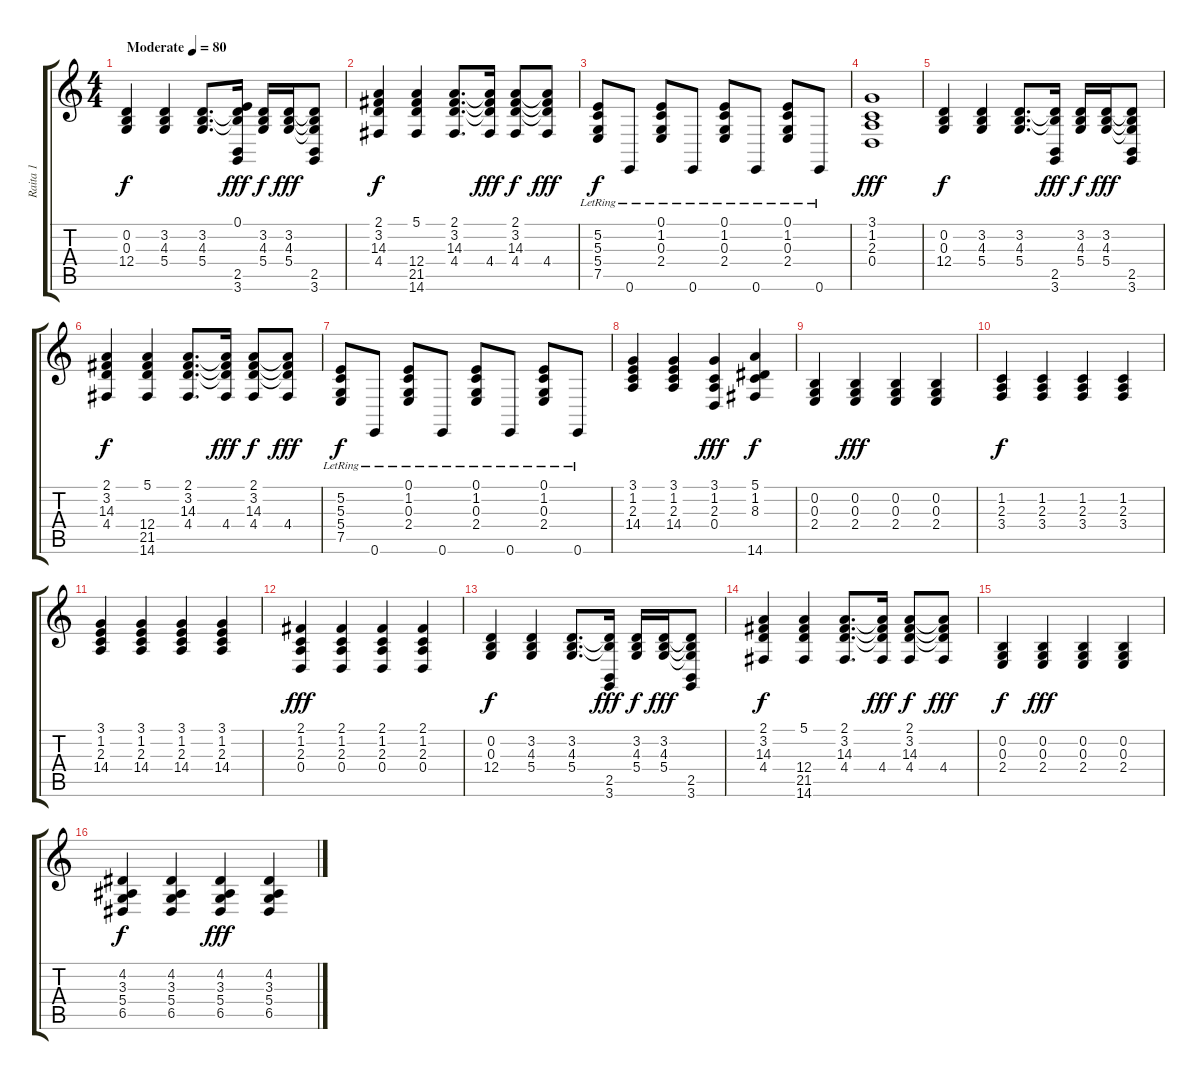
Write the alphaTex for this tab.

\track ("Raita 1" "Raita 1") {instrument acousticgrandpiano}
\staff {score tabs}
\tuning (E4 B3 G3 D3 A2 E2) {hide}
\ts (4 4)
\tempo (80 "Moderate")
\clef g2
\ks c
(0.2 0.3 12.4).4{dy f instrument acousticgrandpiano} (3.2 4.3 5.4).4 (3.2 4.3 5.4).8{d} (0.1 3.2{t} 4.3{t} 2.5 3.6).16{dy fff} (3.2 4.3 5.4).16{dy f} (3.2 4.3 5.4).16{dy fff} (3.2{t} 4.3{t} 5.4{t} 2.5 3.6).8 |
(2.1 3.2 14.3 4.4).4{dy f} (5.1 12.4 21.5 14.6).4 (2.1 3.2 14.3 4.4).8{d} (2.1{t} 3.2{t} 14.3{t} 4.4).16{dy fff} (2.1 3.2 14.3 4.4).8{dy f} (2.1{t} 3.2{t} 14.3{t} 4.4).8{dy fff} |
(5.2{lr} 5.3{lr} 5.4{lr} 7.5{lr}).8{dy f} 0.6{lr}.8 (0.1{lr} 1.2{lr} 0.3{lr} 2.4{lr}).8 0.6{lr}.8 (0.1{lr} 1.2{lr} 0.3{lr} 2.4{lr}).8 0.6{lr}.8 (0.1{lr} 1.2{lr} 0.3{lr} 2.4{lr}).8 0.6{lr}.8 |
(3.1 1.2 2.3 0.4).1{dy fff} |
(0.2 0.3 12.4).4{dy f} (3.2 4.3 5.4).4 (3.2 4.3 5.4).8{d} (3.2{t} 4.3{t} 2.5 3.6).16{dy fff} (3.2 4.3 5.4).16{dy f} (3.2 4.3 5.4).16{dy fff} (3.2{t} 4.3{t} 5.4{t} 2.5 3.6).8 |
(2.1 3.2 14.3 4.4).4{dy f} (5.1 12.4 21.5 14.6).4 (2.1 3.2 14.3 4.4).8{d} (2.1{t} 3.2{t} 14.3{t} 4.4).16{dy fff} (2.1 3.2 14.3 4.4).8{dy f} (2.1{t} 3.2{t} 14.3{t} 4.4).8{dy fff} |
(5.2{lr} 5.3{lr} 5.4{lr} 7.5{lr}).8{dy f} 0.6{lr}.8 (0.1{lr} 1.2{lr} 0.3{lr} 2.4{lr}).8 0.6{lr}.8 (0.1{lr} 1.2{lr} 0.3{lr} 2.4{lr}).8 0.6{lr}.8 (0.1{lr} 1.2{lr} 0.3{lr} 2.4{lr}).8 0.6{lr}.8 |
(3.1 1.2 2.3 14.4).4 (3.1 1.2 2.3 14.4).4 (3.1 1.2 2.3 0.4).4{dy fff} (5.1 1.2 8.3 14.6).4{dy f} |
(0.2 0.3 2.4).4 (0.2 0.3 2.4).4{dy fff} (0.2 0.3 2.4).4 (0.2 0.3 2.4).4 |
(1.2 2.3 3.4).4{dy f} (1.2 2.3 3.4).4 (1.2 2.3 3.4).4 (1.2 2.3 3.4).4 |
(3.1 1.2 2.3 14.4).4 (3.1 1.2 2.3 14.4).4 (3.1 1.2 2.3 14.4).4 (3.1 1.2 2.3 14.4).4 |
(2.1 1.2 2.3 0.4).4{dy fff} (2.1 1.2 2.3 0.4).4 (2.1 1.2 2.3 0.4).4 (2.1 1.2 2.3 0.4).4 |
(0.2 0.3 12.4).4{dy f} (3.2 4.3 5.4).4 (3.2 4.3 5.4).8{d} (3.2{t} 4.3{t} 2.5 3.6).16{dy fff} (3.2 4.3 5.4).16{dy f} (3.2 4.3 5.4).16{dy fff} (3.2{t} 4.3{t} 5.4{t} 2.5 3.6).8 |
(2.1 3.2 14.3 4.4).4{dy f} (5.1 12.4 21.5 14.6).4 (2.1 3.2 14.3 4.4).8{d} (2.1{t} 3.2{t} 14.3{t} 4.4).16{dy fff} (2.1 3.2 14.3 4.4).8{dy f} (2.1{t} 3.2{t} 14.3{t} 4.4).8{dy fff} |
(0.2 0.3 2.4).4{dy f} (0.2 0.3 2.4).4{dy fff} (0.2 0.3 2.4).4 (0.2 0.3 2.4).4 |
(4.2 3.3 5.4 6.5).4{dy f} (4.2 3.3 5.4 6.5).4 (4.2 3.3 5.4 6.5).4{dy fff} (4.2 3.3 5.4 6.5).4
